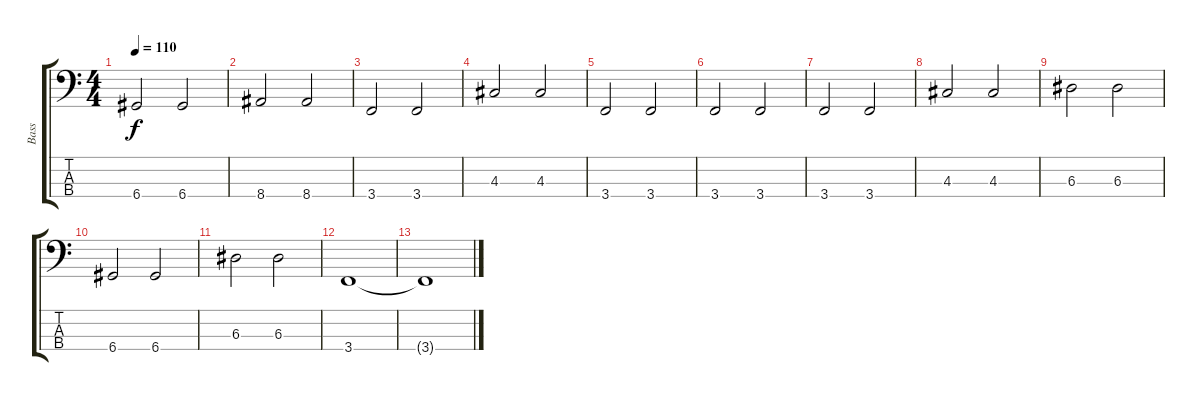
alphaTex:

\track ("Bass" "Bass") {instrument electricbassfinger}
\staff {score tabs}
\tuning (G2 D2 A1 D1) {hide}
\ts (4 4)
\tempo 110
\clef f4
\ks c
6.4.2{dy f} 6.4.2 |
8.4.2 8.4.2 |
3.4.2 3.4.2 |
4.3.2 4.3.2 |
3.4.2 3.4.2 |
3.4.2 3.4.2 |
3.4.2 3.4.2 |
4.3.2 4.3.2 |
6.3.2 6.3.2 |
6.4.2 6.4.2 |
6.3.2 6.3.2 |
3.4.1 |
3.4{t}.1
